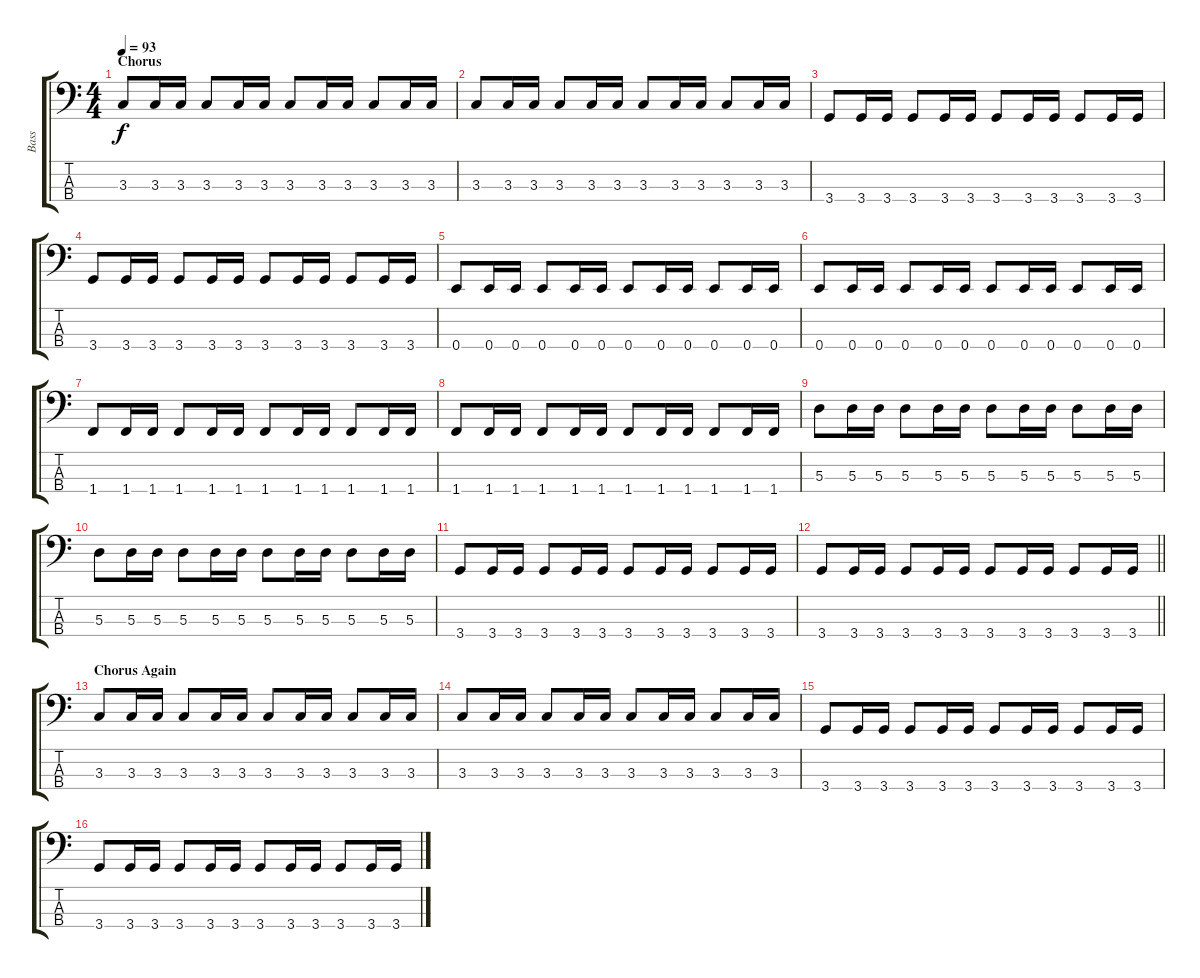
\track ("Bass" "Bass") {instrument electricbassfinger}
\staff {score tabs}
\tuning (G2 D2 A1 E1) {hide}
\ts (4 4)
\section ("" "Chorus")
\tempo 93
\clef f4
\ks c
3.3.8{dy f volume 16 instrument electricbassfinger} 3.3.16 3.3.16 3.3.8 3.3.16 3.3.16 3.3.8 3.3.16 3.3.16 3.3.8 3.3.16 3.3.16 |
3.3.8 3.3.16 3.3.16 3.3.8 3.3.16 3.3.16 3.3.8 3.3.16 3.3.16 3.3.8 3.3.16 3.3.16 |
3.4.8 3.4.16 3.4.16 3.4.8 3.4.16 3.4.16 3.4.8 3.4.16 3.4.16 3.4.8 3.4.16 3.4.16 |
3.4.8 3.4.16 3.4.16 3.4.8 3.4.16 3.4.16 3.4.8 3.4.16 3.4.16 3.4.8 3.4.16 3.4.16 |
0.4.8 0.4.16 0.4.16 0.4.8 0.4.16 0.4.16 0.4.8 0.4.16 0.4.16 0.4.8 0.4.16 0.4.16 |
0.4.8 0.4.16 0.4.16 0.4.8 0.4.16 0.4.16 0.4.8 0.4.16 0.4.16 0.4.8 0.4.16 0.4.16 |
1.4.8 1.4.16 1.4.16 1.4.8 1.4.16 1.4.16 1.4.8 1.4.16 1.4.16 1.4.8 1.4.16 1.4.16 |
1.4.8 1.4.16 1.4.16 1.4.8 1.4.16 1.4.16 1.4.8 1.4.16 1.4.16 1.4.8 1.4.16 1.4.16 |
5.3.8 5.3.16 5.3.16 5.3.8 5.3.16 5.3.16 5.3.8 5.3.16 5.3.16 5.3.8 5.3.16 5.3.16 |
5.3.8 5.3.16 5.3.16 5.3.8 5.3.16 5.3.16 5.3.8 5.3.16 5.3.16 5.3.8 5.3.16 5.3.16 |
3.4.8 3.4.16 3.4.16 3.4.8 3.4.16 3.4.16 3.4.8 3.4.16 3.4.16 3.4.8 3.4.16 3.4.16 |
\barLineRight lightlight
3.4.8 3.4.16 3.4.16 3.4.8 3.4.16 3.4.16 3.4.8 3.4.16 3.4.16 3.4.8 3.4.16 3.4.16 |
\section ("" "Chorus Again")
3.3.8 3.3.16 3.3.16 3.3.8 3.3.16 3.3.16 3.3.8 3.3.16 3.3.16 3.3.8 3.3.16 3.3.16 |
3.3.8 3.3.16 3.3.16 3.3.8 3.3.16 3.3.16 3.3.8 3.3.16 3.3.16 3.3.8 3.3.16 3.3.16 |
3.4.8 3.4.16 3.4.16 3.4.8 3.4.16 3.4.16 3.4.8 3.4.16 3.4.16 3.4.8 3.4.16 3.4.16 |
3.4.8 3.4.16 3.4.16 3.4.8 3.4.16 3.4.16 3.4.8 3.4.16 3.4.16 3.4.8 3.4.16 3.4.16
